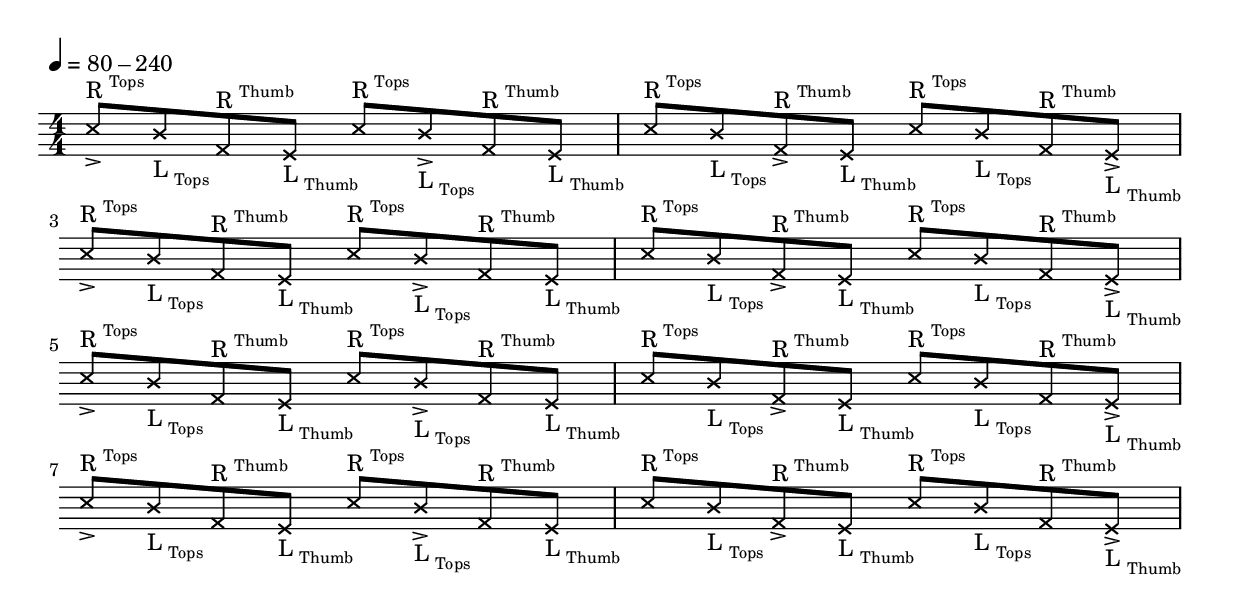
\version "2.24.1"
\include "../global.ly"

\layout {
  indent = -3.5
}

\relative {
  \defaultScoreSettings
  \tempo 4 = 80 - 240
  \time 4/4

  \rimNote

  \repeat unfold 4 {
    c''8^\RTopsTop-> b_\LTopsBtm   f^\RThumbTop   e_\LThumbBtm   
     c'8^\RTopsTop   b_\LTopsBtm-> f^\RThumbTop   e_\LThumbBtm   
     c'8^\RTopsTop   b_\LTopsBtm   f^\RThumbTop-> e_\LThumbBtm   
     c'8^\RTopsTop   b_\LTopsBtm   f^\RThumbTop   e_\LThumbBtm-> 
    \break
  }

  \resetNoteHead
}